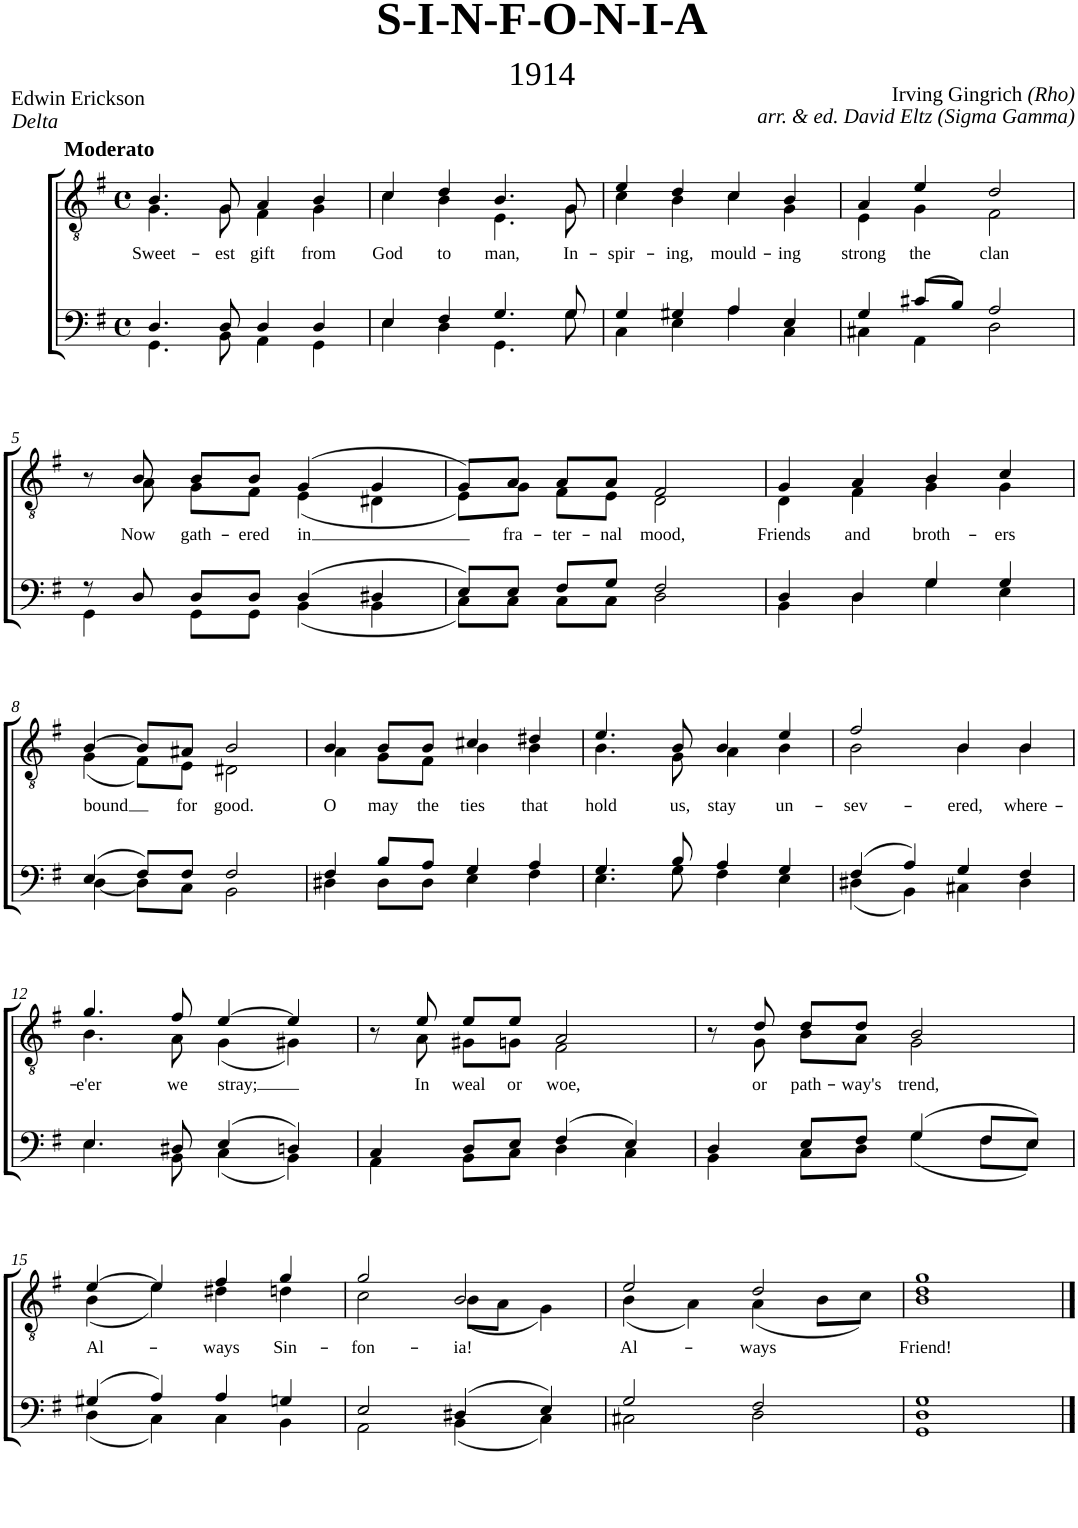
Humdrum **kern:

**kern	**kern	**text
*part2	*part1	*part1
*staff2	*staff1	*staff1
*I"Bass	*I"Tenor	*
*clefF4	*clefGv2	*
*k[f#]	*k[f#]	*
*M4/4	*M4/4	*
*met(c)	*met(c)	*
=1	=1	=1
*^	*	*
!	!	!LO:TX:a:B:t=Moderato	!
!	!	!	!LO:LY:b
*	*	*^	*
4.D/	4.GG\	4.B/	4.G\	Sweet-
!	!	!	!	!LO:LY:b
8D/	8BB\	8G/	8G\	-est
!	!	!	!	!LO:LY:b
4D/	4AA\	4A/	4F#\	gift
!	!	!	!	!LO:LY:b
4D/	4GG\	4B/	4G\	from
=2	=2	=2	=2	=2
!	!	!	!	!LO:LY:b
4E/	4E\	4c/	4c\	God
!	!	!	!	!LO:LY:b
4F#/	4D\	4d/	4B\	to
!	!	!	!	!LO:LY:b
4.G/	4.GG\	4.B/	4.E\	man,
!	!	!	!	!LO:LY:b
8G/	8G\	8G/	8G\	In-
=3	=3	=3	=3	=3
!	!	!	!	!LO:LY:b
4G/	4C\	4e/	4c\	-spir-
!	!	!	!	!LO:LY:b
4G#X/	4E\	4d/	4B\	-ing,
!	!	!	!	!LO:LY:b
4A/	4A\	4c/	4c\	mould-
!	!	!	!	!LO:LY:b
4E/	4C\	4B/	4G\	-ing
=4	=4	=4	=4	=4
!	!	!	!	!LO:LY:b
4G/	4C#X\	4A/	4E\	strong
!	!	!	!	!LO:LY:b
(8c#X/L	4AA\	4e/	4G\	the
8B/J)	.	.	.	.
!	!	!	!	!LO:LY:b
2A/	2D\	2d/	2F#\	clan
!!LO:LB:g=z	!!
=5	=5	=5	=5	=5
8r	4GG\	8r	8ryy	.
!	!	!	!	!LO:LY:b
8D/	.	8B/	8A\	Now
!	!	!	!	!LO:LY:b
8D/L	8GG\L	8B/L	8G\L	gath-
!	!	!	!	!LO:LY:b
8D/J	8GG\J	8B/J	8F#\J	-ered
!	!	!	!	!LO:LY:b
(>4D/	(4BB\	(>4G/	(4E\	in
4D#X/	4BB\	4G/	4D#X\	.
=6	=6	=6	=6	=6
8E/L)	8C\L)	8G/L)	8E\L)	.
!	!	!	!	!LO:LY:b
8E/J	8C\J	8A/J	8G\J	fra-
!	!	!	!	!LO:LY:b
8F#/L	8C\L	8A/L	8F#\L	-ter-
!	!	!	!	!LO:LY:b
8G/J	8C\J	8A/J	8E\J	-nal
!	!	!	!	!LO:LY:b
2F#/	2D\	2F#/	2D\	mood,
=7	=7	=7	=7	=7
!	!	!	!	!LO:LY:b
4D/	4BB\	4G/	4D\	Friends
!	!	!	!	!LO:LY:b
4D/	4D\	4A/	4F#\	and
!	!	!	!	!LO:LY:b
4G/	4G\	4B/	4G\	broth-
!	!	!	!	!LO:LY:b
4G/	4E\	4c/	4G\	-ers
!!LO:LB:g=z	!!
=8	=8	=8	=8	=8
!	!	!	!	!LO:LY:b
(4E/	[4D\	[4B/	(4G\	bound
8F#/L)	8D\L]	8B/L]	8F#\L)	.
!	!	!	!	!LO:LY:b
8F#/J	8C\J	8A#X/J	8E\J	for
!	!	!	!	!LO:LY:b
2F#/	2BB\	2B/	2D#X\	good.
=9	=9	=9	=9	=9
!	!	!	!	!LO:LY:b
4F#/	4D#X\	4B/	4A\	O
!	!	!	!	!LO:LY:b
8B/L	8D#\L	8B/L	8G\L	may
!	!	!	!	!LO:LY:b
8A/J	8D#\J	8B/J	8F#\J	the
!	!	!	!	!LO:LY:b
4G/	4E\	4c#X/	4B\	ties
!	!	!	!	!LO:LY:b
4A/	4F#\	4d#X/	4B\	that
=10	=10	=10	=10	=10
!	!	!	!	!LO:LY:b
4.G/	4.E\	4.e/	4.B\	hold
!	!	!	!	!LO:LY:b
8B/	8G\	8B/	8G\	us,
!	!	!	!	!LO:LY:b
4A/	4F#\	4B/	4A\	stay
!	!	!	!	!LO:LY:b
4G/	4E\	4e/	4B\	un-
=11	=11	=11	=11	=11
!	!	!	!	!LO:LY:b
(4F#/	(4D#X\	2f#/	2B\	-sev-
4A/)	4BB\)	.	.	.
!	!	!	!	!LO:LY:b
4G/	4C#X\	4B/	4B\	-ered,
!	!	!	!	!LO:LY:b
4F#/	4D#\	4B/	4B\	where-
!!LO:LB:g=z	!!
=12	=12	=12	=12	=12
!	!	!	!	!LO:LY:b
4.E/	4.E\	4.g/	4.B\	-e'er
!	!	!	!	!LO:LY:b
8D#X/	8BB\	8f#/	8A\	we
!	!	!	!	!LO:LY:b
(4E/	(4C\	[4e/	(4G\	stray;
4Dn/)	4BB\)	4e/]	4G#X\)	.
=13	=13	=13	=13	=13
4C/	4AA\	8r	8ryy	.
!	!	!	!	!LO:LY:b
.	.	8e/	8A\	In
!	!	!	!	!LO:LY:b
8D/L	8BB\L	8e/L	8G#X\L	weal
!	!	!	!	!LO:LY:b
8E/J	8C\J	8e/J	8Gn\J	or
!	!	!	!	!LO:LY:b
(4F#/	4D\	2A/	2F#\	woe,
4E/)	4C\	.	.	.
=14	=14	=14	=14	=14
4D/	4BB\	8r	8ryy	.
!	!	!	!	!LO:LY:b
.	.	8d/	8G\	or
!	!	!	!	!LO:LY:b
8E/L	8C\L	8d/L	8B\L	path-
!	!	!	!	!LO:LY:b
8F#/J	8D\J	8d/J	8A\J	-way's
!	!	!	!	!LO:LY:b
(4G/	(4G\	2B/	2G\	trend,
8F#/L	8F#\L	.	.	.
8E/J)	8E\J)	.	.	.
!!LO:LB:g=z	!!
=15	=15	=15	=15	=15
!	!	!	!	!LO:LY:b
(4G#X/	(4D\	[4e/	(4B\	Al-
4A/)	4C\)	4e/]	4e\)	.
!	!	!	!	!LO:LY:b
4A/	4C\	4f#/	4d#X\	-ways
!	!	!	!	!LO:LY:b
4Gn/	4BB\	4g/	4dn\	Sin-
=16	=16	=16	=16	=16
!	!	!	!	!LO:LY:b
2E/	2AA\	2g/	2c\	-fon-
!	!	!	!	!LO:LY:b
(4D#X/	(4BB\	2B/	(8B\L	-ia!
.	.	.	8A\J	.
4E/)	4C\)	.	4G\)	.
=17	=17	=17	=17	=17
!	!	!	!	!LO:LY:b
2G/	2C#X\	2e/	(4B\	Al-
.	.	.	4A\)	.
!	!	!	!	!LO:LY:b
2F#/	2D\	2d/	(4A\	-ways
.	.	.	8B\L	.
.	.	.	8c\J)	.
=18	=18	=18	=18	=18
!	!	!	!	!LO:LY:b
1D 1G	1GG	1d 1g	1B	Friend!
*v	*v	*	*	*
*	*v	*v	*
==	==	==
*-	*-	*-
